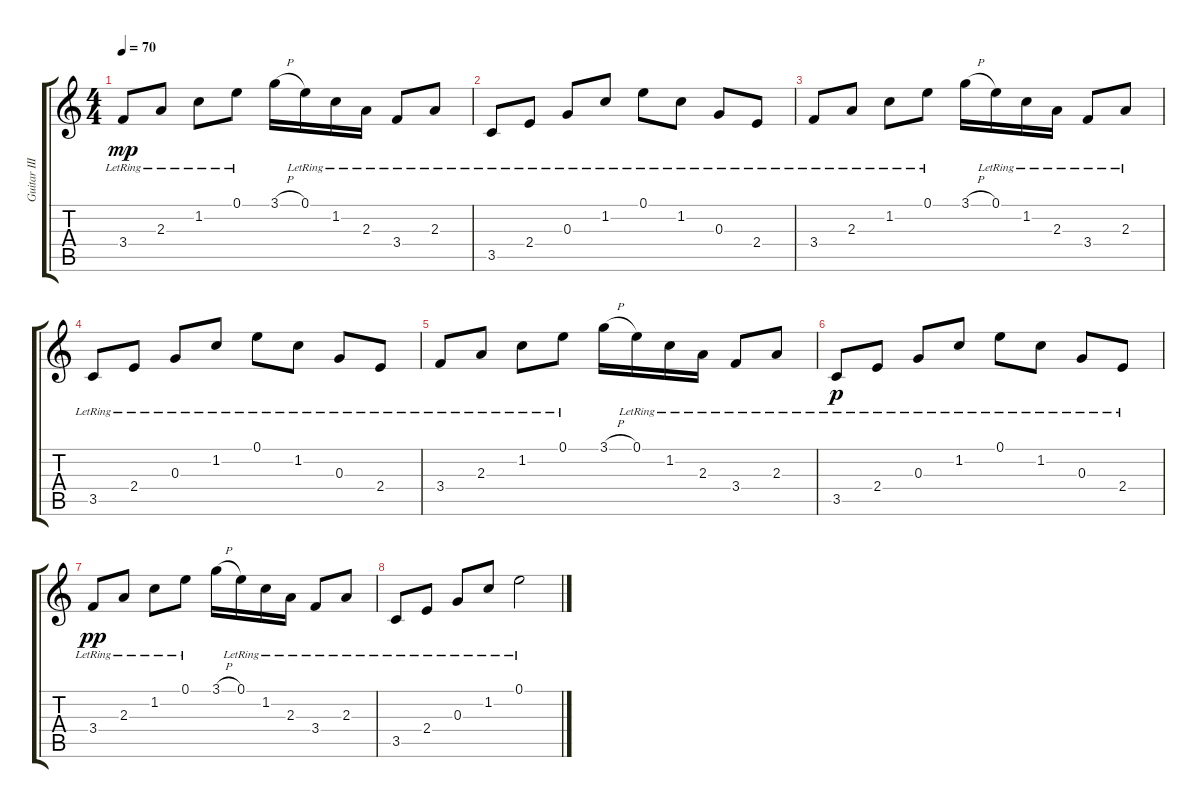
\track ("Guitar III (clean)" "Guitar III") {instrument electricguitarjazz}
\staff {score tabs}
\tuning (E4 B3 G3 D3 A2 E2) {hide}
\ts (4 4)
\tempo 70
\clef g2
\ks c
3.4{lr}.8{dy mp} 2.3{lr}.8 1.2{lr}.8 0.1{lr}.8 3.1{h}.16 0.1{lr}.16 1.2{lr}.16 2.3{lr}.16 3.4{lr}.8 2.3{lr}.8 |
3.5{lr}.8 2.4{lr}.8 0.3{lr}.8 1.2{lr}.8 0.1{lr}.8 1.2{lr}.8 0.3{lr}.8 2.4{lr}.8 |
3.4{lr}.8 2.3{lr}.8 1.2{lr}.8 0.1{lr}.8 3.1{h}.16 0.1{lr}.16 1.2{lr}.16 2.3{lr}.16 3.4{lr}.8 2.3{lr}.8 |
3.5{lr}.8 2.4{lr}.8 0.3{lr}.8 1.2{lr}.8 0.1{lr}.8 1.2{lr}.8 0.3{lr}.8 2.4{lr}.8 |
3.4{lr}.8 2.3{lr}.8 1.2{lr}.8 0.1{lr}.8 3.1{h}.16 0.1{lr}.16 1.2{lr}.16 2.3{lr}.16 3.4{lr}.8 2.3{lr}.8 |
3.5{lr}.8{dy p} 2.4{lr}.8 0.3{lr}.8 1.2{lr}.8 0.1{lr}.8 1.2{lr}.8 0.3{lr}.8 2.4{lr}.8 |
3.4{lr}.8{dy pp} 2.3{lr}.8 1.2{lr}.8 0.1{lr}.8 3.1{h}.16 0.1{lr}.16 1.2{lr}.16 2.3{lr}.16 3.4{lr}.8 2.3{lr}.8 |
3.5{lr}.8 2.4{lr}.8 0.3{lr}.8 1.2{lr}.8 0.1{lr}.2
